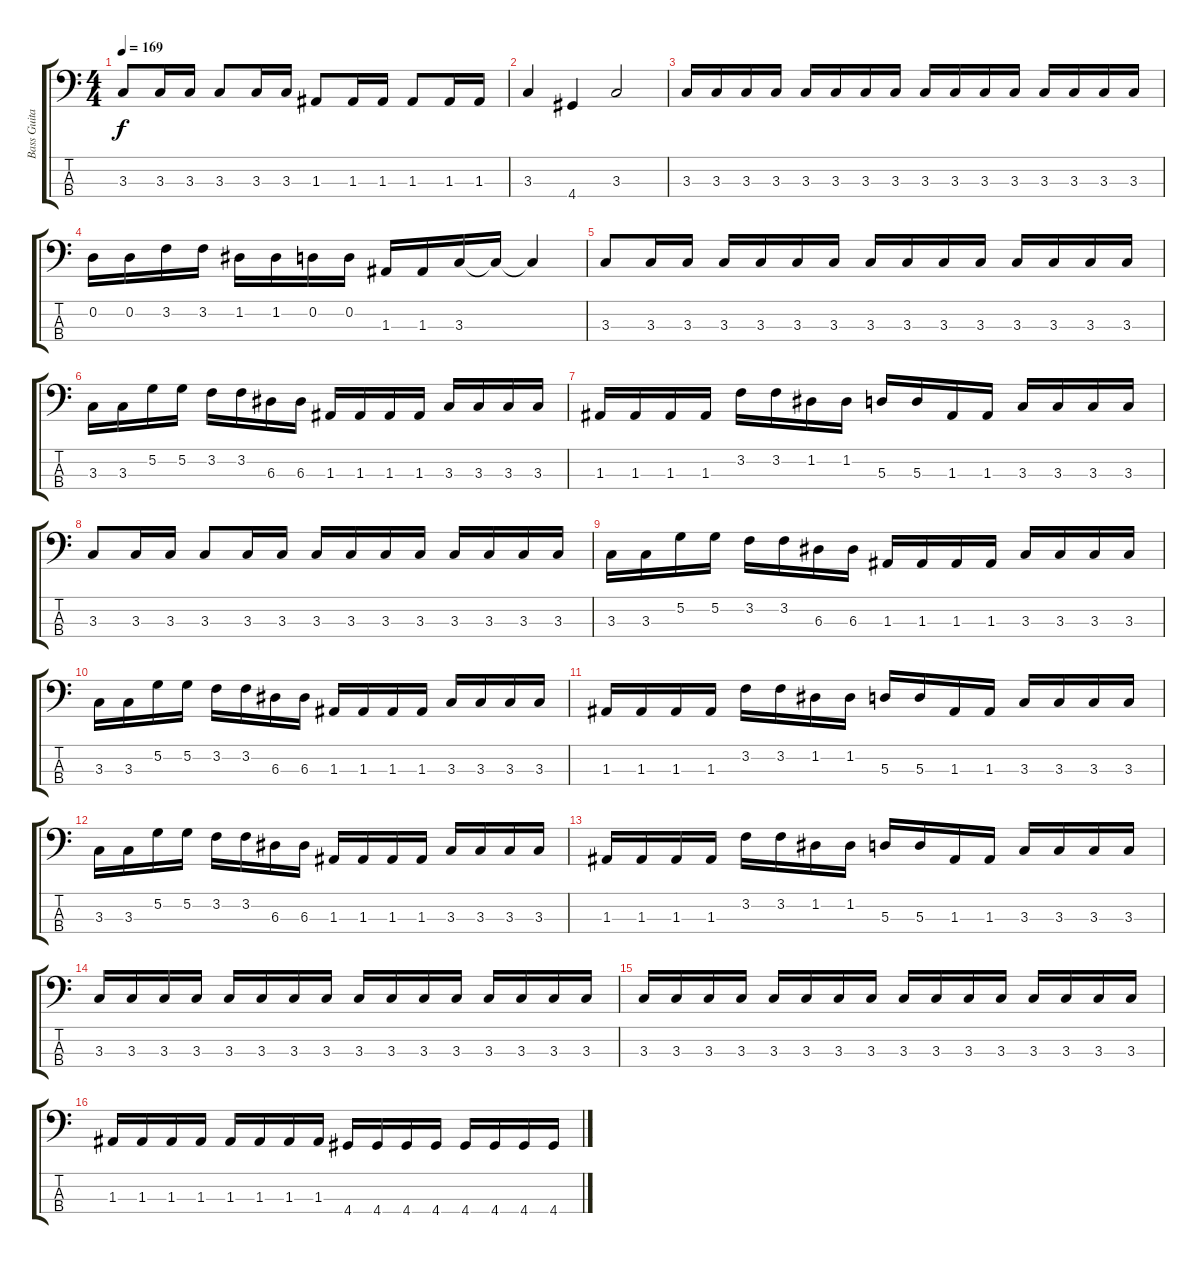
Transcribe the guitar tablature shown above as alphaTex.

\track ("Bass Guitar" "Bass Guita") {instrument electricbassfinger}
\staff {score tabs}
\tuning (G2 D2 A1 E1) {hide}
\ts (4 4)
\tempo 169
\clef f4
\ks c
3.3.8{dy f} 3.3.16 3.3.16 3.3.8 3.3.16 3.3.16 1.3.8 1.3.16 1.3.16 1.3.8 1.3.16 1.3.16 |
3.3.4 4.4.4 3.3.2 |
3.3.16 3.3.16 3.3.16 3.3.16 3.3.16 3.3.16 3.3.16 3.3.16 3.3.16 3.3.16 3.3.16 3.3.16 3.3.16 3.3.16 3.3.16 3.3.16 |
0.2.16 0.2.16 3.2.16 3.2.16 1.2.16 1.2.16 0.2.16 0.2.16 1.3.16 1.3.16 3.3.16 3.3{t}.16 3.3{t}.4 |
3.3.8 3.3.16 3.3.16 3.3.16 3.3.16 3.3.16 3.3.16 3.3.16 3.3.16 3.3.16 3.3.16 3.3.16 3.3.16 3.3.16 3.3.16 |
3.3.16 3.3.16 5.2.16 5.2.16 3.2.16 3.2.16 6.3.16 6.3.16 1.3.16 1.3.16 1.3.16 1.3.16 3.3.16 3.3.16 3.3.16 3.3.16 |
1.3.16 1.3.16 1.3.16 1.3.16 3.2.16 3.2.16 1.2.16 1.2.16 5.3.16 5.3.16 1.3.16 1.3.16 3.3.16 3.3.16 3.3.16 3.3.16 |
3.3.8 3.3.16 3.3.16 3.3.8 3.3.16 3.3.16 3.3.16 3.3.16 3.3.16 3.3.16 3.3.16 3.3.16 3.3.16 3.3.16 |
3.3.16 3.3.16 5.2.16 5.2.16 3.2.16 3.2.16 6.3.16 6.3.16 1.3.16 1.3.16 1.3.16 1.3.16 3.3.16 3.3.16 3.3.16 3.3.16 |
3.3.16 3.3.16 5.2.16 5.2.16 3.2.16 3.2.16 6.3.16 6.3.16 1.3.16 1.3.16 1.3.16 1.3.16 3.3.16 3.3.16 3.3.16 3.3.16 |
1.3.16 1.3.16 1.3.16 1.3.16 3.2.16 3.2.16 1.2.16 1.2.16 5.3.16 5.3.16 1.3.16 1.3.16 3.3.16 3.3.16 3.3.16 3.3.16 |
3.3.16 3.3.16 5.2.16 5.2.16 3.2.16 3.2.16 6.3.16 6.3.16 1.3.16 1.3.16 1.3.16 1.3.16 3.3.16 3.3.16 3.3.16 3.3.16 |
1.3.16 1.3.16 1.3.16 1.3.16 3.2.16 3.2.16 1.2.16 1.2.16 5.3.16 5.3.16 1.3.16 1.3.16 3.3.16 3.3.16 3.3.16 3.3.16 |
3.3.16 3.3.16 3.3.16 3.3.16 3.3.16 3.3.16 3.3.16 3.3.16 3.3.16 3.3.16 3.3.16 3.3.16 3.3.16 3.3.16 3.3.16 3.3.16 |
3.3.16 3.3.16 3.3.16 3.3.16 3.3.16 3.3.16 3.3.16 3.3.16 3.3.16 3.3.16 3.3.16 3.3.16 3.3.16 3.3.16 3.3.16 3.3.16 |
1.3.16 1.3.16 1.3.16 1.3.16 1.3.16 1.3.16 1.3.16 1.3.16 4.4.16 4.4.16 4.4.16 4.4.16 4.4.16 4.4.16 4.4.16 4.4.16
